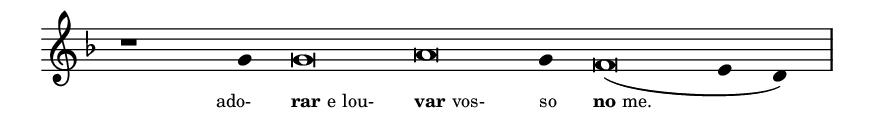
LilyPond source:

\version "2.20.0"
#(set! paper-alist (cons '("linha" . (cons (* 148 mm) (* 21 mm))) paper-alist))

\paper {
  #(set-paper-size "linha")
  ragged-right = ##f
}

\language "portugues"

%†

estrofea = {
  \chords{
    \cadenzaOn
%harmonia
%  r1 r4 do\breve la:m~ la4:m re\breve:m~ mi2
%/harmonia
  }
  \fixed do' {
    \key fa \major
    \cadenzaOn
%recitação
    r1 sol4 sol\breve la sol4 fa\breve( mi4 re) \bar "|"
%/recitação
  }
  \addlyrics {
    \teeny
    \tweak self-alignment-X #1  \markup{ado-}
    \tweak self-alignment-X #-1 \markup{\bold{rar} e lou-}
    \tweak self-alignment-X #-1 \markup{\bold{var} vos-}
    \tweak self-alignment-X #-1  \markup{so}
    \tweak self-alignment-X #-1 \markup{\bold{no}me.}
  }
}

\book {
  \paper {
      indent = 0\mm
  }
    \header {
      %piece = "A"
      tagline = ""
    }
  \score {
    \new Staff <<
      \new Voice = "melody" \estrofea
    >>
    \layout {
      %indent = 0\cm
      \context {
        \Staff
        \remove "Time_signature_engraver"
        \hide Stem
      }
    }
  }
}
